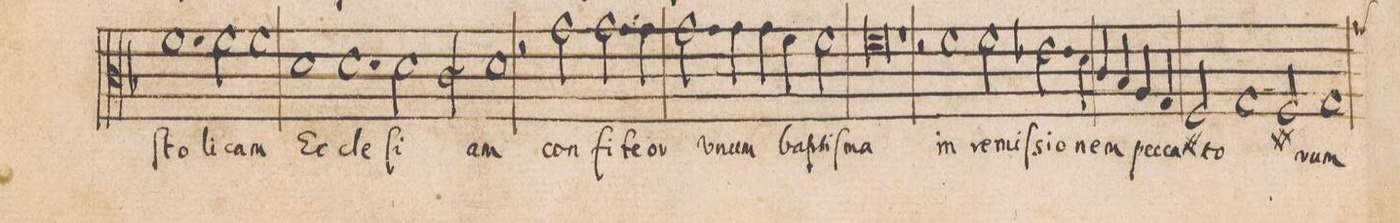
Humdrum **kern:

**kern	**text
*I"DISCANTVS	*
*clefC3	*
*k[b-]	*
*met(O)	*
*M3/1	*
1.f	-ſto-
2f\	-li-
1f	-cam
=152	=152
1d	Ec-
1.d	-cle-
2d\	-ſi-
=153	=153
*M2/1	*
*met(C|)	*
1d	-am
2r	.
2g\	con-
=154	=154
2.g\	-fi-
4g\	-te-
2.g\	-or
4g\	u-
=155	=155
4g\	-num
4f\	bap-
2f\	-ti-
0f	-ſma
=156	=156
1r	.
=157	=157
2r	.
1f	in
2f\	re-
=158	=158
2.e-X\	-miſ-
4d\	-si-
4c/	-o-
4B-/	-nem
4A/	pec-
4G/	-ca-
=159	=159
2F/	-to-
1G	.
2F#X/	.
=160	=160
*custos:g	*
1G	-rum
*-	*-
